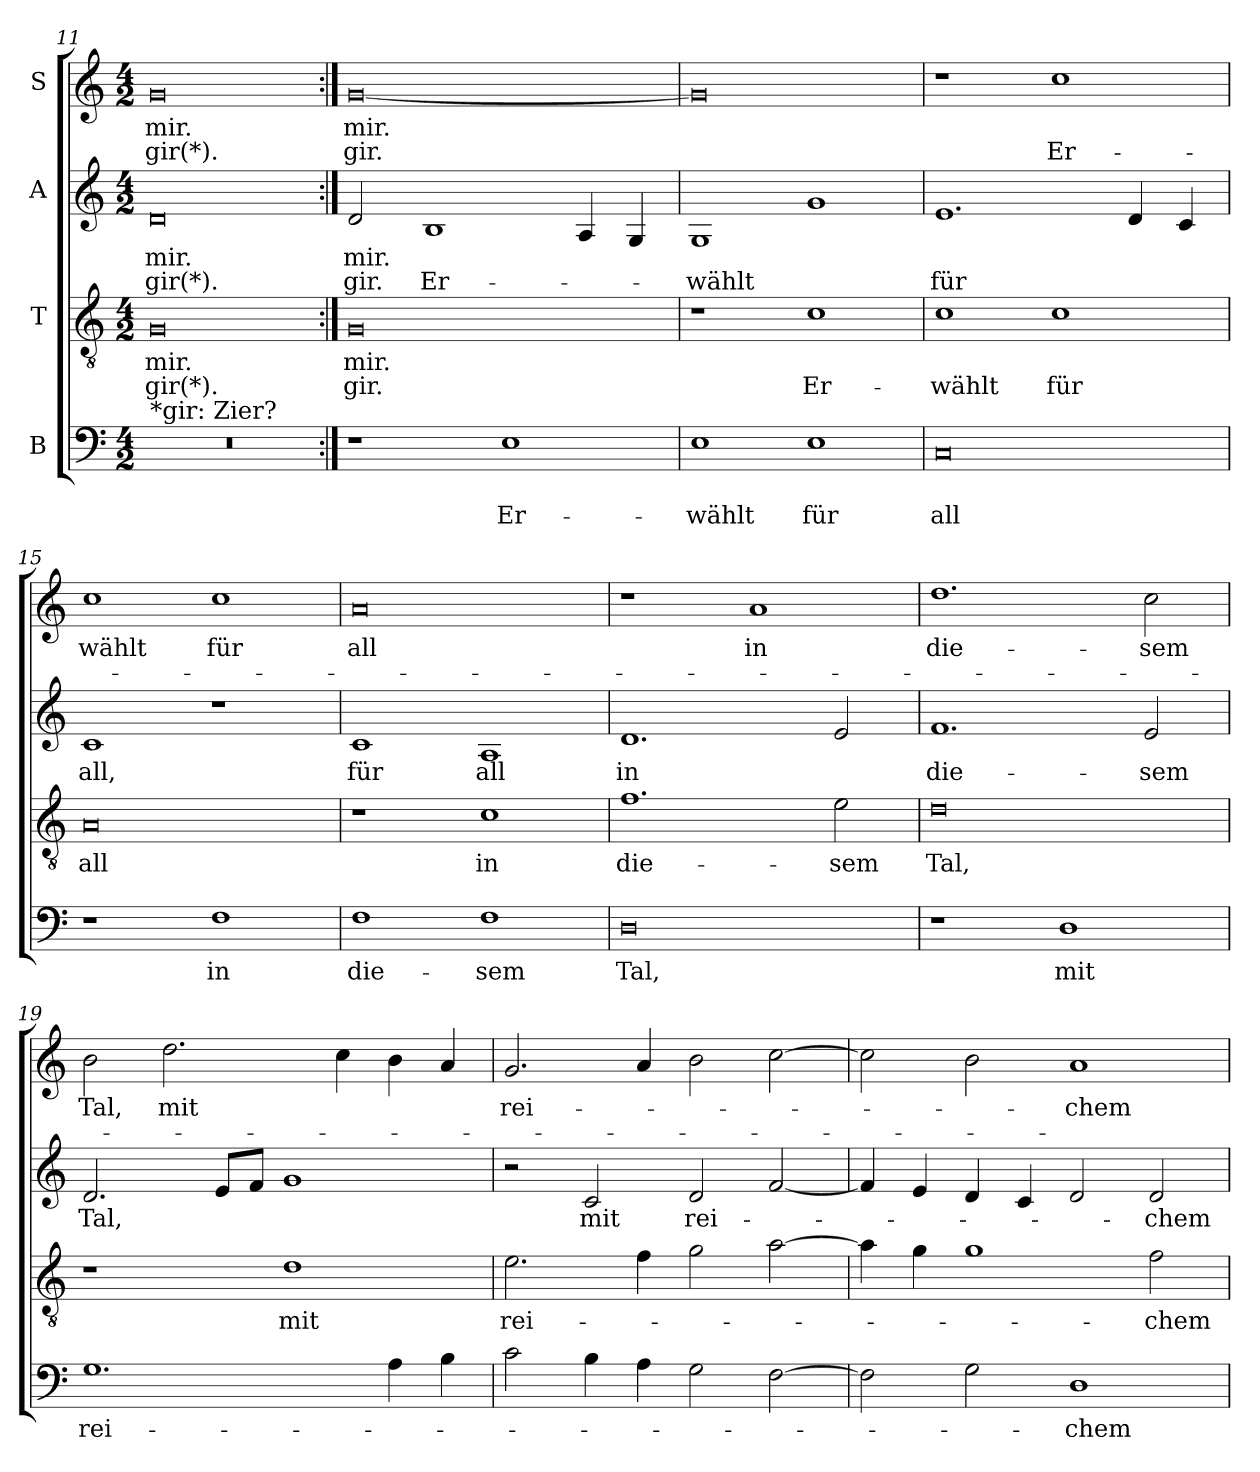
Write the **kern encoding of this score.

**kern	**text	**text	**kern	**text	**text	**kern	**text	**text	**kern	**text	**text
*part4	*part4	*part4	*part3	*part3	*part3	*part2	*part2	*part2	*part1	*part1	*part1
*staff4	*staff4	*staff4	*staff3	*staff3	*staff3	*staff2	*staff2	*staff2	*staff1	*staff1	*staff1
*I"B	*	*	*I"T	*	*	*I"A	*	*	*I"S	*	*
*clefF4	*	*	*clefGv2	*	*	*clefG2	*	*	*clefG2	*	*
*k[]	*	*	*k[]	*	*	*k[]	*	*	*k[]	*	*
*M4/2	*	*	*M4/2	*	*	*M4/2	*	*	*M4/2	*	*
=11	=11	=11	=11	=11	=11	=11	=11	=11	=11	=11	=11
!LO:TX:a:t=*gir&colon; Zier?	!	!	!	!	!	!	!	!	!	!	!
!	!	!	!	!LO:LY:b	!LO:LY:b	!	!LO:LY:b	!LO:LY:b	!	!LO:LY:b	!LO:LY:b
0r	.	.	0G	mir.	gir(*).	0d	mir.	gir(*).	0g	mir.	gir(*).
=12:|!	=12:|!	=12:|!	=12:|!	=12:|!	=12:|!	=12:|!	=12:|!	=12:|!	=12:|!	=12:|!	=12:|!
!	!	!	!	!LO:LY:b	!LO:LY:b	!	!LO:LY:b	!LO:LY:b	!	!LO:LY:b	!LO:LY:b
1r	.	.	0G	mir.	gir.	2d/	mir.	gir.	[0g/	mir.	gir.
!	!	!	!	!	!	!	!	!LO:LY:b	!	!	!
.	.	.	.	.	.	1B	.	Er-	.	.	.
!	!	!LO:LY:b	!	!	!	!	!	!	!	!	!
1E	.	Er-	.	.	.	.	.	.	.	.	.
.	.	.	.	.	.	4A/	.	.	.	.	.
.	.	.	.	.	.	4G/	.	.	.	.	.
=13	=13	=13	=13	=13	=13	=13	=13	=13	=13	=13	=13
!	!	!LO:LY:b	!	!	!	!	!	!LO:LY:b	!	!	!
1E	.	-wählt	1r	.	.	1G	.	-wählt	0g]	.	.
!	!	!LO:LY:b	!	!	!LO:LY:b	!	!	!	!	!	!
1E	.	für	1c	.	Er-	1g	.	.	.	.	.
=14	=14	=14	=14	=14	=14	=14	=14	=14	=14	=14	=14
!	!	!LO:LY:b	!	!	!LO:LY:b	!	!	!LO:LY:b	!	!	!
0C	.	all	1c	.	-wählt	1.e	.	für	1r	.	.
!	!	!	!	!	!LO:LY:b	!	!	!	!	!	!LO:LY:b
.	.	.	1c	.	für	.	.	.	1cc	.	Er-
.	.	.	.	.	.	4d/	.	.	.	.	.
.	.	.	.	.	.	4c/	.	.	.	.	.
!!LO:PB:g=z
=15	=15	=15	=15	=15	=15	=15	=15	=15	=15	=15	=15
!	!	!	!	!LO:LY:b	!	!	!LO:LY:b	!	!	!LO:LY:b	!
1r	.	.	0A	all	.	1c	all,	.	1cc	-wählt	.
!	!LO:LY:b	!	!	!	!	!	!	!	!	!LO:LY:b	!
1F	in	.	.	.	.	1r	.	.	1cc	für	.
=16	=16	=16	=16	=16	=16	=16	=16	=16	=16	=16	=16
!	!LO:LY:b	!	!	!	!	!	!LO:LY:b	!	!	!LO:LY:b	!
1F	die-	.	1r	.	.	1c	für	.	0a	all	.
!	!LO:LY:b	!	!	!LO:LY:b	!	!	!LO:LY:b	!	!	!	!
1F	-sem	.	1c	in	.	1A	all	.	.	.	.
=17	=17	=17	=17	=17	=17	=17	=17	=17	=17	=17	=17
!	!LO:LY:b	!	!	!LO:LY:b	!	!	!LO:LY:b	!	!	!	!
0D	Tal,	.	1.f	die-	.	1.d	in	.	1r	.	.
!	!	!	!	!	!	!	!	!	!	!LO:LY:b	!
.	.	.	.	.	.	.	.	.	1a	in	.
!	!	!	!	!LO:LY:b	!	!	!	!	!	!	!
.	.	.	2e\	-sem	.	2e/	.	.	.	.	.
=18	=18	=18	=18	=18	=18	=18	=18	=18	=18	=18	=18
!	!	!	!	!LO:LY:b	!	!	!LO:LY:b	!	!	!LO:LY:b	!
1r	.	.	0d	Tal,	.	1.f	die-	.	1.dd	die-	.
!	!LO:LY:b	!	!	!	!	!	!	!	!	!	!
1D	mit	.	.	.	.	.	.	.	.	.	.
!	!	!	!	!	!	!	!LO:LY:b	!	!	!LO:LY:b	!
.	.	.	.	.	.	2e/	-sem	.	2cc\	-sem	.
=19	=19	=19	=19	=19	=19	=19	=19	=19	=19	=19	=19
!	!LO:LY:b	!	!	!	!	!	!LO:LY:b	!	!	!LO:LY:b	!
1.G	rei-	.	1r	.	.	2.d/	Tal,	.	2b\	Tal,	.
!	!	!	!	!	!	!	!	!	!	!LO:LY:b	!
.	.	.	.	.	.	.	.	.	2.dd\	mit	.
.	.	.	.	.	.	8e/L	.	.	.	.	.
.	.	.	.	.	.	8f/J	.	.	.	.	.
!	!	!	!	!LO:LY:b	!	!	!	!	!	!	!
.	.	.	1d	mit	.	1g	.	.	.	.	.
.	.	.	.	.	.	.	.	.	4cc\	.	.
4A\	.	.	.	.	.	.	.	.	4b\	.	.
4B\	.	.	.	.	.	.	.	.	4a/	.	.
!!LO:LB:g=z
=20	=20	=20	=20	=20	=20	=20	=20	=20	=20	=20	=20
!	!	!	!	!LO:LY:b	!	!	!	!	!	!LO:LY:b	!
2c\	.	.	2.e\	rei-	.	2r	.	.	2.g/	-rei-	.
!	!	!	!	!	!	!	!LO:LY:b	!	!	!	!
4B\	.	.	.	.	.	2c/	mit	.	.	.	.
4A\	.	.	4f\	.	.	.	.	.	4a/	.	.
!	!	!	!	!	!	!	!LO:LY:b	!	!	!	!
2G\	.	.	2g\	.	.	2d/	rei-	.	2b\	.	.
[2F	.	.	[2a\	.	.	[2f/	.	.	[2cc	.	.
=21	=21	=21	=21	=21	=21	=21	=21	=21	=21	=21	=21
2F\]	.	.	4a\]	.	.	4f/]	.	.	2cc\]	.	.
.	.	.	4g\	.	.	4e/	.	.	.	.	.
2G\	.	.	1g	.	.	4d/	.	.	2b\	.	.
.	.	.	.	.	.	4c/	.	.	.	.	.
!	!LO:LY:b	!	!	!	!	!	!	!	!	!LO:LY:b	!
1D	-chem	.	.	.	.	2d/	.	.	1a	chem	.
!	!	!	!	!LO:LY:b	!	!	!LO:LY:b	!	!	!	!
.	.	.	2f\	-chem	.	2d/	chem	.	.	.	.
=	=	=	=	=	=	=	=	=	=	=	=
*-	*-	*-	*-	*-	*-	*-	*-	*-	*-	*-	*-
